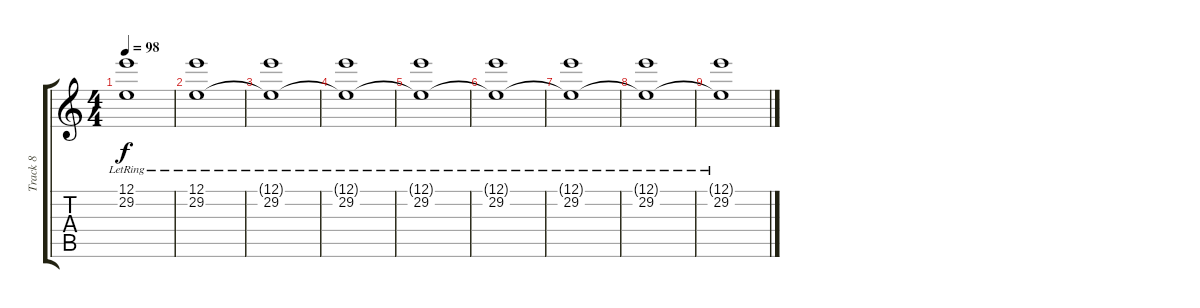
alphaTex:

\track ("Track 8" "Track 8") {instrument fx7echoes}
\staff {score tabs}
\tuning (E4 B3 G3 D3 A2 E2) {hide}
\ts (4 4)
\tempo 98
\clef g2
\ks c
(12.1 29.2{lr}).1{dy f} |
(12.1 29.2{lr}).1 |
(12.1{t} 29.2{lr}).1 |
(12.1{t} 29.2{lr}).1 |
(12.1{t} 29.2{lr}).1 |
(12.1{t} 29.2{lr}).1 |
(12.1{t} 29.2{lr}).1 |
(12.1{t} 29.2{lr}).1 |
(12.1{t} 29.2{lr}).1
